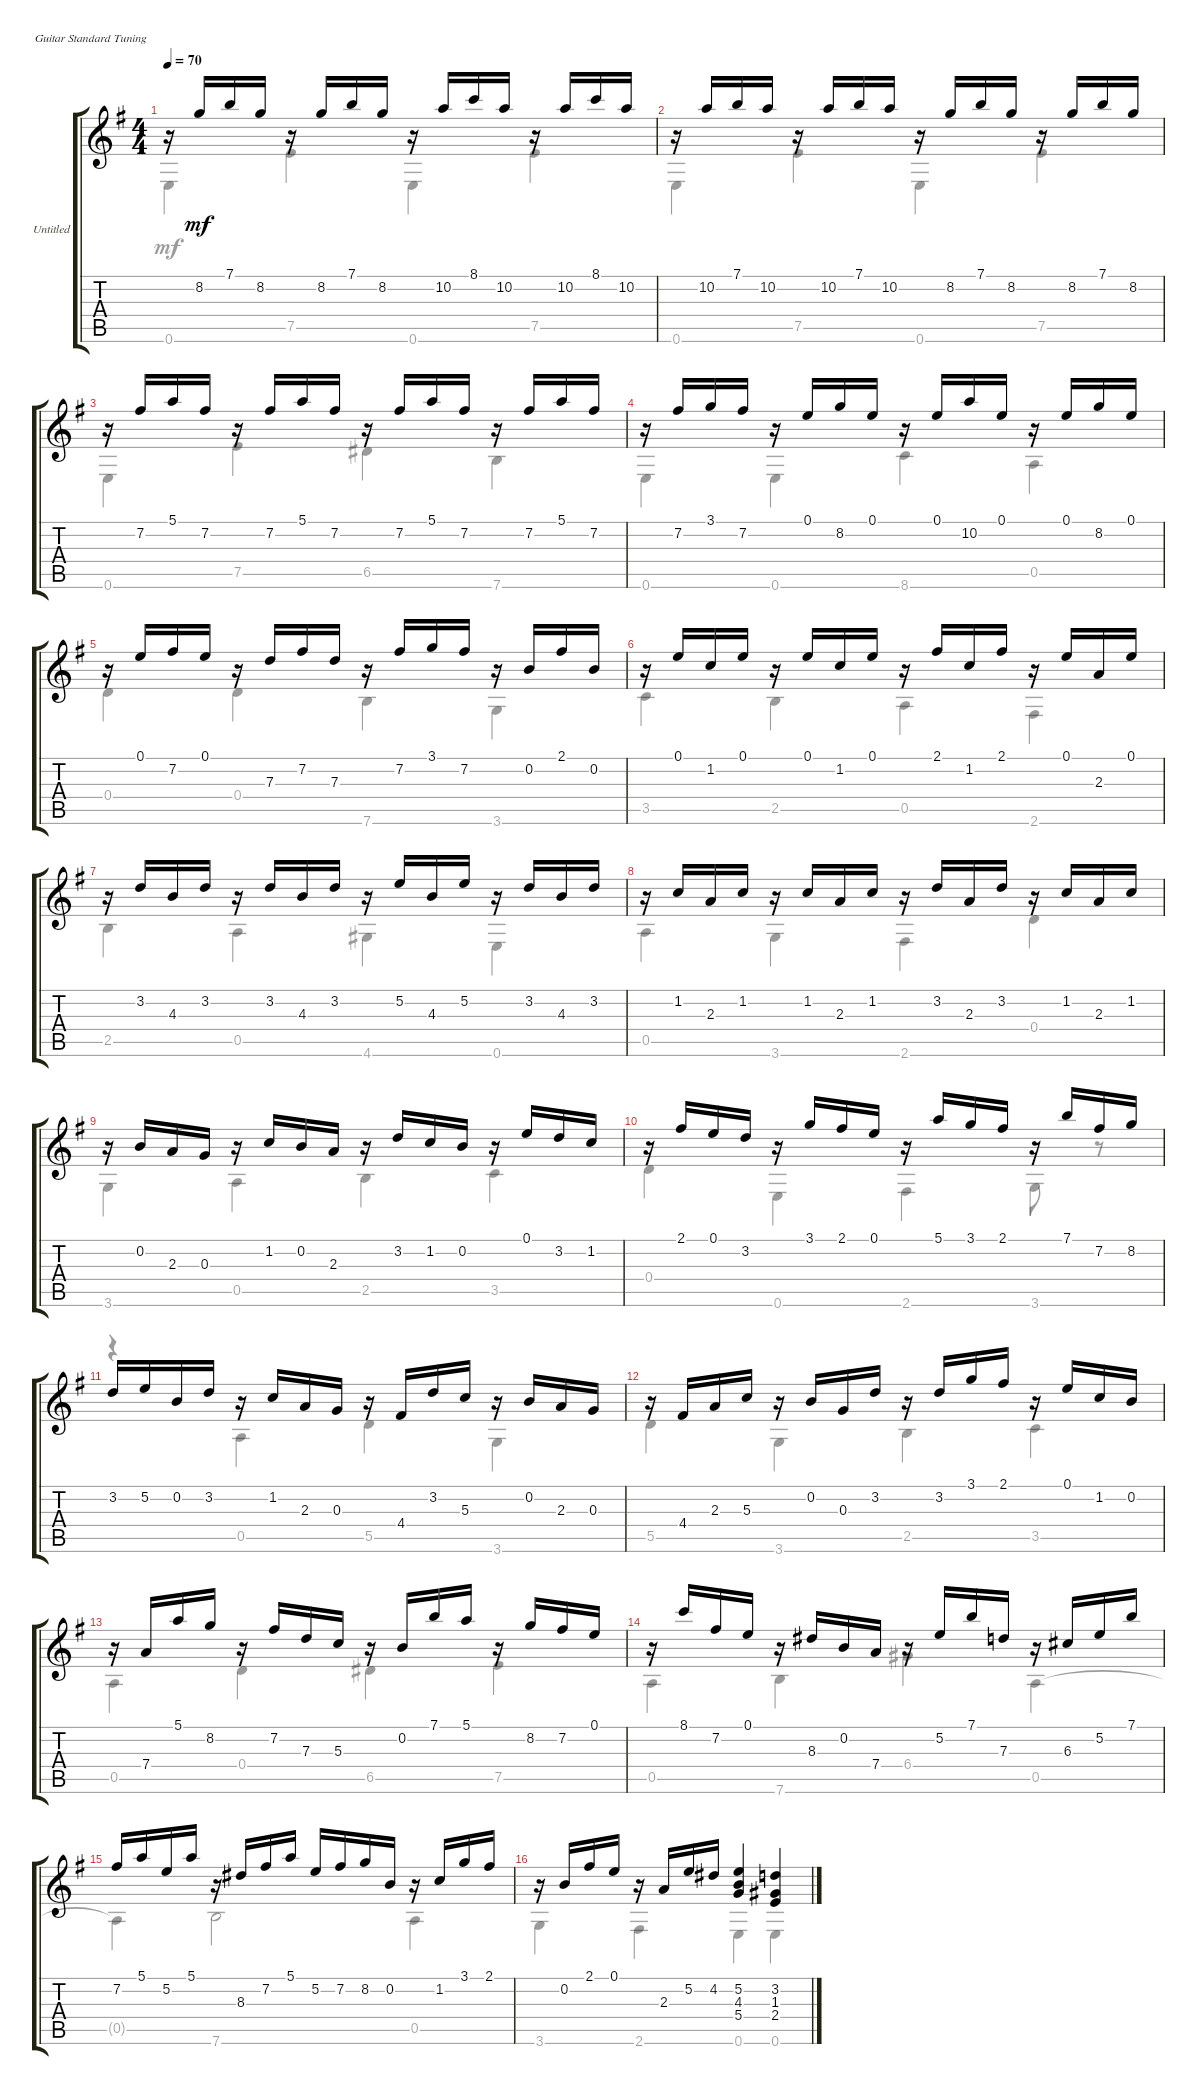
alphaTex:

\bracketExtendMode groupsimilarinstruments
\firstSystemTrackNameOrientation horizontal
\otherSystemsTrackNameOrientation horizontal
\track ("Untitled" "Untitled") {instrument acousticguitarnylon}
\staff {score tabs}
\tuning (E4 B3 G3 D3 A2 E2)
\voice
\ts (4 4)
\tempo 70
\clef g2
\ks eminor
r.16{dy mf instrument acousticguitarnylon} 8.2.16 7.1.16 8.2.16 r.16 8.2.16 7.1.16 8.2.16 r.16 10.2.16 8.1.16 10.2.16 r.16 10.2.16 8.1.16 10.2.16 |
r.16 10.2.16 7.1.16 10.2.16 r.16 10.2.16 7.1.16 10.2.16 r.16 8.2.16 7.1.16 8.2.16 r.16 8.2.16 7.1.16 8.2.16 |
r.16 7.2.16 5.1.16 7.2.16 r.16 7.2.16 5.1.16 7.2.16 r.16 7.2.16 5.1.16 7.2.16 r.16 7.2.16 5.1.16 7.2.16 |
r.16 7.2.16 3.1.16 7.2.16 r.16 0.1.16 8.2.16 0.1.16 r.16 0.1.16 10.2.16 0.1.16 r.16 0.1.16 8.2.16 0.1.16 |
r.16 0.1.16 7.2.16 0.1.16 r.16 7.3.16 7.2.16 7.3.16 r.16 7.2.16 3.1.16 7.2.16 r.16 0.2.16 2.1.16 0.2.16 |
r.16 0.1.16 1.2.16 0.1.16 r.16 0.1.16 1.2.16 0.1.16 r.16 2.1.16 1.2.16 2.1.16 r.16 0.1.16 2.3.16 0.1.16 |
r.16 3.2.16 4.3.16 3.2.16 r.16 3.2.16 4.3.16 3.2.16 r.16 5.2.16 4.3.16 5.2.16 r.16 3.2.16 4.3.16 3.2.16 |
r.16 1.2.16 2.3.16 1.2.16 r.16 1.2.16 2.3.16 1.2.16 r.16 3.2.16 2.3.16 3.2.16 r.16 1.2.16 2.3.16 1.2.16 |
r.16 0.2.16 2.3.16 0.3.16 r.16 1.2.16 0.2.16 2.3.16 r.16 3.2.16 1.2.16 0.2.16 r.16 0.1.16 3.2.16 1.2.16 |
r.16 2.1.16 0.1.16 3.2.16 r.16 3.1.16 2.1.16 0.1.16 r.16 5.1.16 3.1.16 2.1.16 r.16 7.1.16 7.2.16 8.2.16 |
3.2.16 5.2.16 0.2.16 3.2.16 r.16 1.2.16 2.3.16 0.3.16 r.16 4.4.16 3.2.16 5.3.16 r.16 0.2.16 2.3.16 0.3.16 |
r.16 4.4.16 2.3.16 5.3.16 r.16 0.2.16 0.3.16 3.2.16 r.16 3.2.16 3.1.16 2.1.16 r.16 0.1.16 1.2.16 0.2.16 |
r.16 7.4.16 5.1.16 8.2.16 r.16 7.2.16 7.3.16 5.3.16 r.16 0.2.16 7.1.16 5.1.16 r.16 8.2.16 7.2.16 0.1.16 |
r.16 8.1.16 7.2.16 0.1.16 r.16 8.3.16 0.2.16 7.4.16 r.16 5.2.16 7.1.16 7.3.16 r.16 6.3.16 5.2.16 7.1.16 |
7.2.16 5.1.16 5.2.16 5.1.16 r.16 8.3.16 7.2.16 5.1.16 5.2.16 7.2.16 8.2.16 0.2.16 r.16 1.2.16 3.1.16 2.1.16 |
r.16 0.2.16 2.1.16 0.1.16 r.16 2.3.16 5.2.16 4.2.16 (5.2 4.3 5.4).4 (3.2 1.3 2.4).4
\voice
\clef g2
\ottava regular
\simile none
\ks eminor
0.6.4{dy mf} 7.5.4 0.6.4 7.5.4 |
0.6.4 7.5.4 0.6.4 7.5.4 |
0.6.4 7.5.4 6.5.4 7.6.4 |
0.6.4 0.6.4 8.6.4 0.5.4 |
0.4.4 0.4.4 7.6.4 3.6.4 |
3.5.4 2.5.4 0.5.4 2.6.4 |
2.5.4 0.5.4 4.6.4 0.6.4 |
0.5.4 3.6.4 2.6.4 0.4.4 |
3.6.4 0.5.4 2.5.4 3.5.4 |
0.4.4 0.6.4 2.6.4 3.6.8 r.8 |
r.4 0.5.4 5.5.4 3.6.4 |
5.5.4 3.6.4 2.5.4 3.5.4 |
0.5.4 0.4.4 6.5.4 7.5.4 |
0.5.4 7.6.4 6.4.4 0.5.4 |
0.5{t}.4 7.6.2 0.5.4 |
3.6.4 2.6.4 0.6.4 0.6.4
